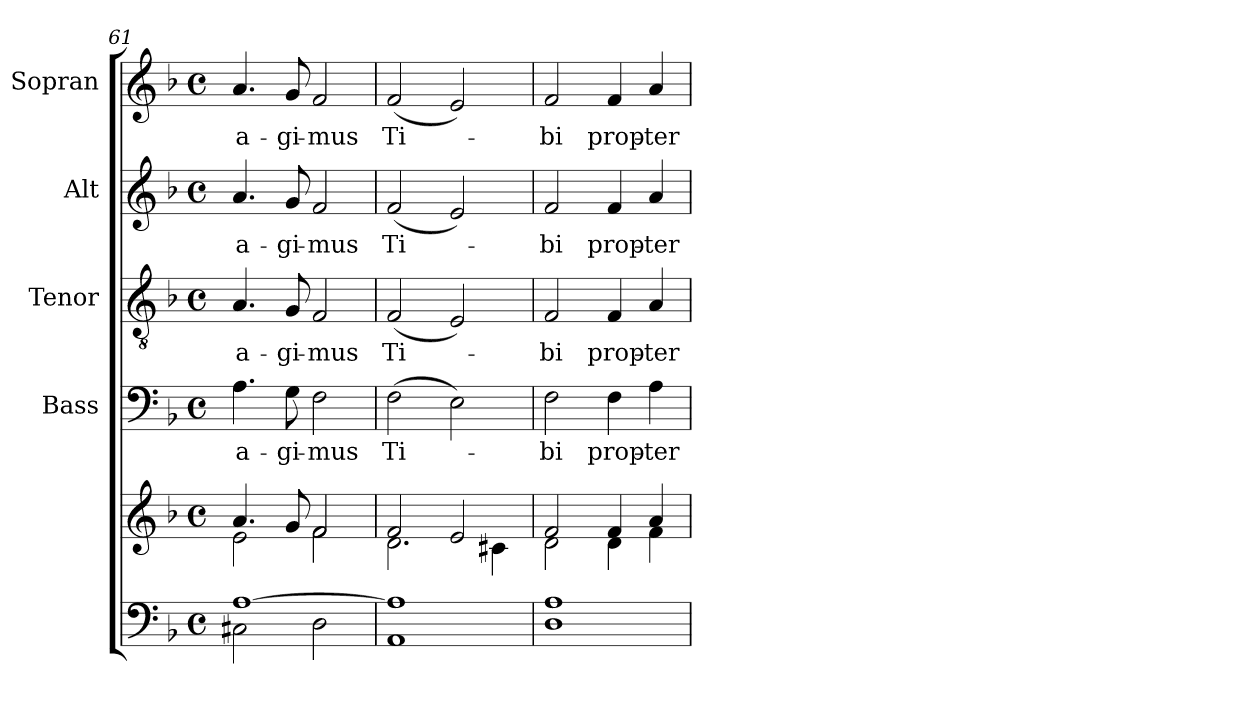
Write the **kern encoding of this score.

**kern	**kern	**kern	**text	**kern	**text	**kern	**text	**kern	**text
*part5	*part5	*part4	*part4	*part3	*part3	*part2	*part2	*part1	*part1
*staff6	*staff5	*staff4	*staff4	*staff3	*staff3	*staff2	*staff2	*staff1	*staff1
*	*	*I"Bass	*	*I"Tenor	*	*I"Alt	*	*I"Sopran	*
*	*	*I'B.	*	*I'T.	*	*I'A.	*	*I'S.	*
*clefF4	*clefG2	*clefF4	*	*clefGv2	*	*clefG2	*	*clefG2	*
*k[b-]	*k[b-]	*k[b-]	*	*k[b-]	*	*k[b-]	*	*k[b-]	*
*F:	*F:	*F:	*	*F:	*	*F:	*	*F:	*
*M4/4	*M4/4	*M4/4	*	*M4/4	*	*M4/4	*	*M4/4	*
*met(c)	*met(c)	*met(c)	*	*met(c)	*	*met(c)	*	*met(c)	*
=61	=61	=61	=61	=61	=61	=61	=61	=61	=61
*^	*^	*	*	*	*	*	*	*	*
!	!	!	!	!	!LO:LY:b	!	!LO:LY:b	!	!LO:LY:b	!	!LO:LY:b
[>1A	2C#X\	4.a/	2e\	4.A\	a-	4.A/	a-	4.a/	a-	4.a/	a-
!	!	!	!	!	!LO:LY:b	!	!LO:LY:b	!	!LO:LY:b	!	!LO:LY:b
.	.	8g/	.	8G\	-gi-	8G/	-gi-	8g/	-gi-	8g/	-gi-
!	!	!	!	!	!LO:LY:b	!	!LO:LY:b	!	!LO:LY:b	!	!LO:LY:b
.	2D\	2f/	2f\	2F\	-mus	2F/	-mus	2f/	-mus	2f/	-mus
!!LO:LB:g=z
=62	=62	=62	=62	=62	=62	=62	=62	=62	=62	=62	=62
!	!	!	!	!	!LO:LY:b	!	!LO:LY:b	!	!LO:LY:b	!	!LO:LY:b
1A]	1AA	2f/	2.d\	(>2F\	Ti-	(<2F/	Ti-	(<2f/	Ti-	(<2f/	Ti-
.	.	2e/	.	2E\)	.	2E/)	.	2e/)	.	2e/)	.
.	.	.	4c#X\	.	.	.	.	.	.	.	.
=63	=63	=63	=63	=63	=63	=63	=63	=63	=63	=63	=63
!	!	!	!	!	!LO:LY:b	!	!LO:LY:b	!	!LO:LY:b	!	!LO:LY:b
1A	1D	2f/	2d\	2F\	-bi	2F/	-bi	2f/	-bi	2f/	-bi
!	!	!	!	!	!LO:LY:b	!	!LO:LY:b	!	!LO:LY:b	!	!LO:LY:b
.	.	4f/	4d\	4F\	prop-	4F/	prop-	4f/	prop-	4f/	prop-
!	!	!	!	!	!LO:LY:b	!	!LO:LY:b	!	!LO:LY:b	!	!LO:LY:b
.	.	4a/	4f\	4A\	-ter	4A/	-ter	4a/	-ter	4a/	-ter
*v	*v	*	*	*	*	*	*	*	*	*	*
*	*v	*v	*	*	*	*	*	*	*	*
=	=	=	=	=	=	=	=	=	=
*-	*-	*-	*-	*-	*-	*-	*-	*-	*-
